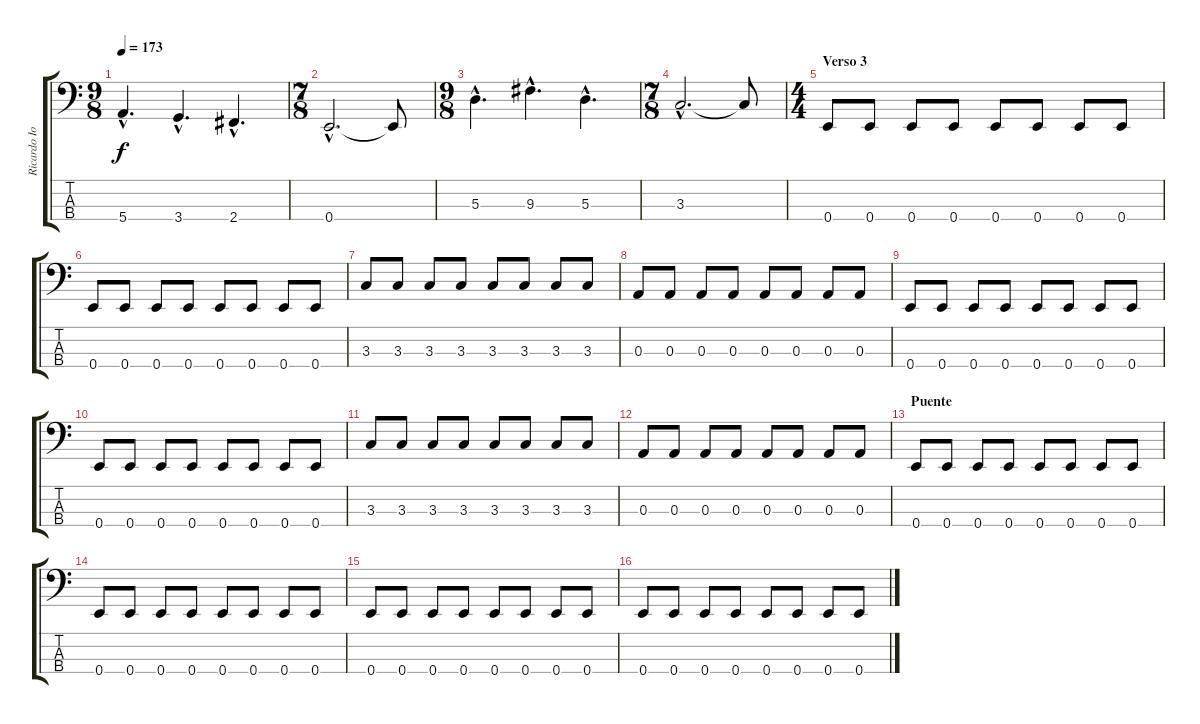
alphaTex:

\track ("Ricardo Iorio (Bajo)" "Ricardo Io") {instrument electricbassfinger}
\staff {score tabs}
\tuning (G2 D2 A1 E1) {hide}
\ts (9 8)
\tempo 173
\clef f4
\ks c
5.4{hac}.4{d dy f} 3.4{hac}.4{d} 2.4{hac}.4{d} |
\ts (7 8)
0.4{hac}.2{d} 0.4{t}.8 |
\ts (9 8)
5.3{hac}.4{d} 9.3{hac}.4{d} 5.3{hac}.4{d} |
\ts (7 8)
3.3{hac}.2{d} 3.3{t}.8 |
\ts (4 4)
\section ("" "Verso 3")
0.4.8 0.4.8 0.4.8 0.4.8 0.4.8 0.4.8 0.4.8 0.4.8 |
0.4.8 0.4.8 0.4.8 0.4.8 0.4.8 0.4.8 0.4.8 0.4.8 |
3.3.8 3.3.8 3.3.8 3.3.8 3.3.8 3.3.8 3.3.8 3.3.8 |
0.3.8 0.3.8 0.3.8 0.3.8 0.3.8 0.3.8 0.3.8 0.3.8 |
0.4.8 0.4.8 0.4.8 0.4.8 0.4.8 0.4.8 0.4.8 0.4.8 |
0.4.8 0.4.8 0.4.8 0.4.8 0.4.8 0.4.8 0.4.8 0.4.8 |
3.3.8 3.3.8 3.3.8 3.3.8 3.3.8 3.3.8 3.3.8 3.3.8 |
0.3.8 0.3.8 0.3.8 0.3.8 0.3.8 0.3.8 0.3.8 0.3.8 |
\section ("" "Puente")
0.4.8 0.4.8 0.4.8 0.4.8 0.4.8 0.4.8 0.4.8 0.4.8 |
0.4.8 0.4.8 0.4.8 0.4.8 0.4.8 0.4.8 0.4.8 0.4.8 |
0.4.8 0.4.8 0.4.8 0.4.8 0.4.8 0.4.8 0.4.8 0.4.8 |
0.4.8 0.4.8 0.4.8 0.4.8 0.4.8 0.4.8 0.4.8 0.4.8
